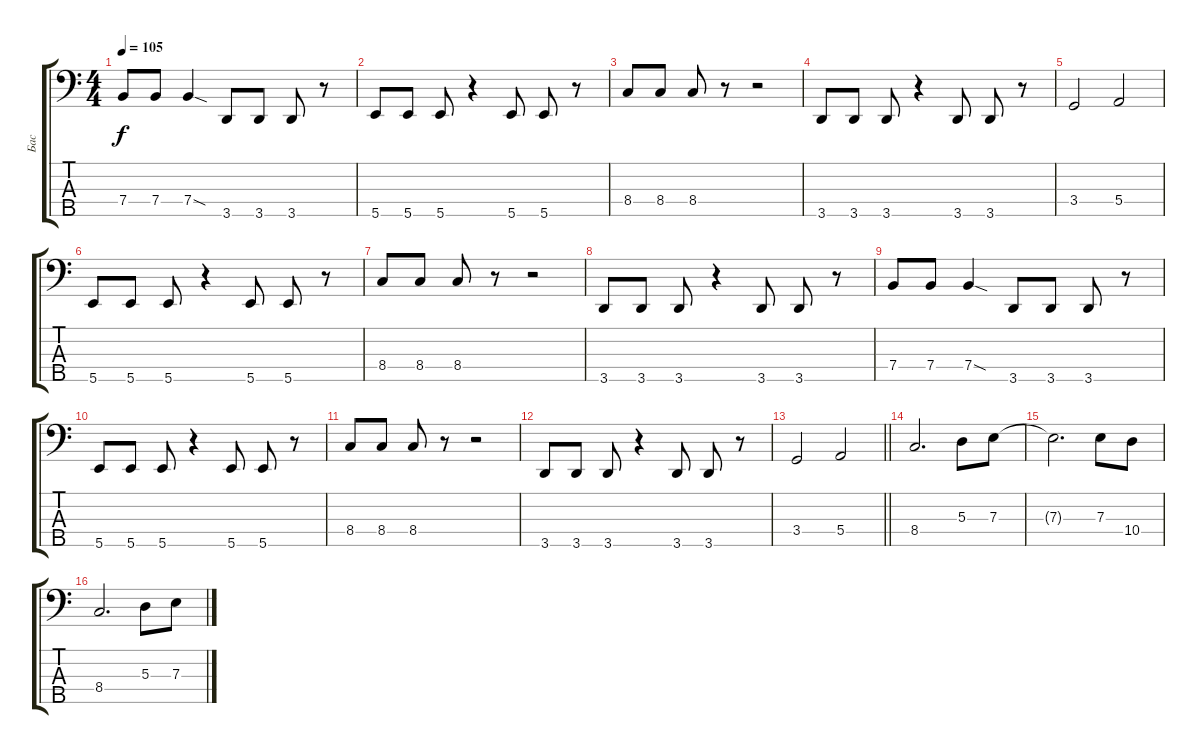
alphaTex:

\track ("Бас" "Бас") {instrument electricbassfinger}
\staff {score tabs}
\tuning (G2 D2 A1 E1 B0) {hide}
\ts (4 4)
\tempo 105
\clef f4
\ks c
7.4.8{dy f} 7.4.8 7.4{sod}.4 3.5.8 3.5.8 3.5.8 r.8 |
5.5.8 5.5.8 5.5.8 r.4 5.5.8 5.5.8 r.8 |
8.4.8 8.4.8 8.4.8 r.8 r.2 |
3.5.8 3.5.8 3.5.8 r.4 3.5.8 3.5.8 r.8 |
3.4.2 5.4.2 |
5.5.8 5.5.8 5.5.8 r.4 5.5.8 5.5.8 r.8 |
8.4.8 8.4.8 8.4.8 r.8 r.2 |
3.5.8 3.5.8 3.5.8 r.4 3.5.8 3.5.8 r.8 |
7.4.8 7.4.8 7.4{sod}.4 3.5.8 3.5.8 3.5.8 r.8 |
5.5.8 5.5.8 5.5.8 r.4 5.5.8 5.5.8 r.8 |
8.4.8 8.4.8 8.4.8 r.8 r.2 |
3.5.8 3.5.8 3.5.8 r.4 3.5.8 3.5.8 r.8 |
\barLineRight lightlight
3.4.2 5.4.2 |
8.4.2{d} 5.3.8 7.3.8 |
7.3{t}.2{d} 7.3.8 10.4.8 |
8.4.2{d} 5.3.8 7.3.8
